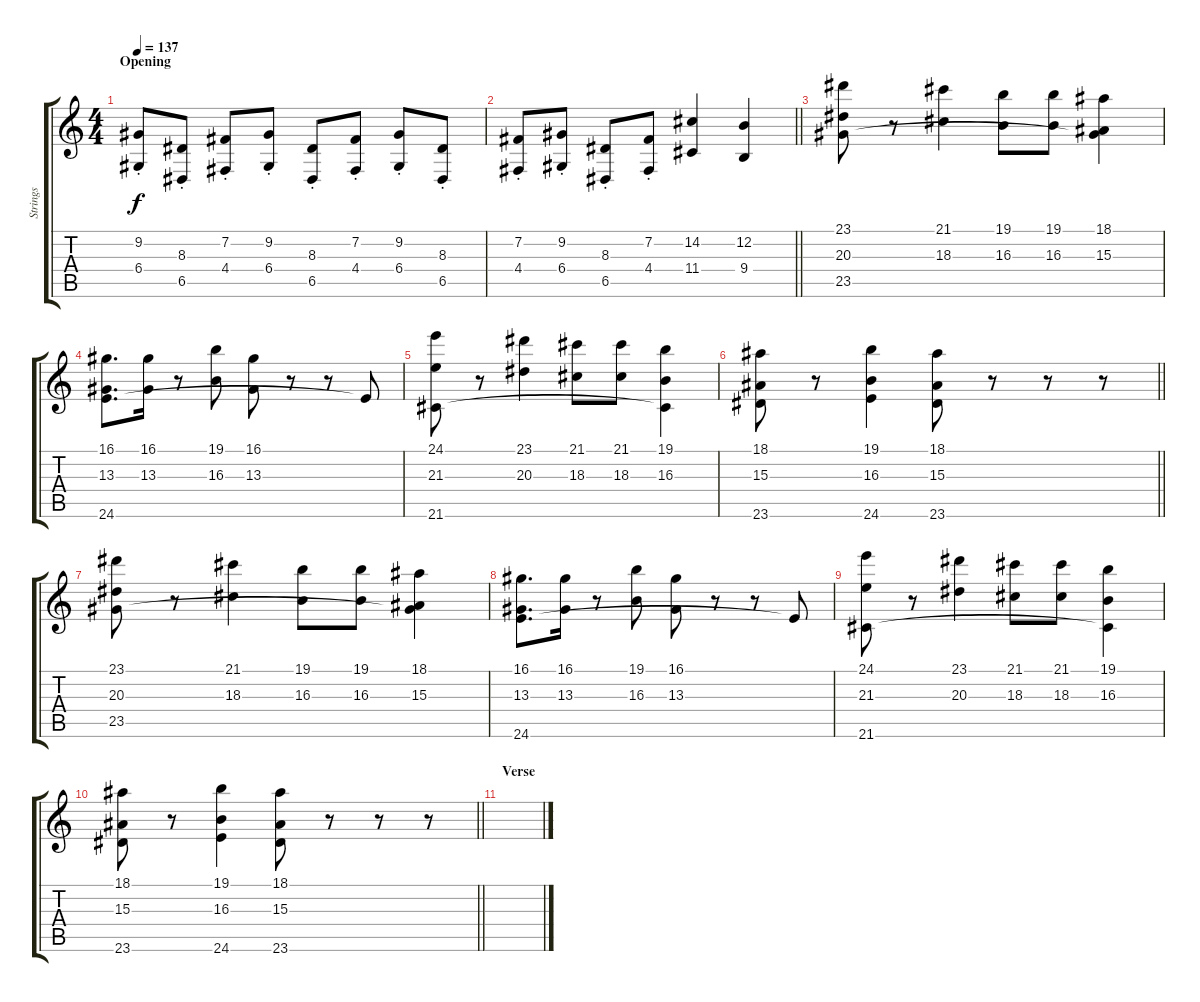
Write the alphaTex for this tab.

\track ("Strings" "Strings") {instrument stringensemble1}
\staff {score tabs}
\tuning (E4 B3 G3 D3 A2 E2) {hide}
\ts (4 4)
\section ("" "Opening")
\tempo 137
\clef g2
\ks c
(9.2{st} 6.4{st}).8{dy f instrument stringensemble1} (8.3{st} 6.5{st}).8 (7.2{st} 4.4{st}).8 (9.2{st} 6.4{st}).8 (8.3{st} 6.5{st}).8 (7.2{st} 4.4{st}).8 (9.2{st} 6.4{st}).8 (8.3{st} 6.5{st}).8 |
\barLineRight lightlight
(7.2{st} 4.4{st}).8 (9.2{st} 6.4{st}).8 (8.3{st} 6.5{st}).8 (7.2{st} 4.4{st}).8 (14.2 11.4).4 (12.2 9.4).4 |
(23.1 20.3 23.5).8 r.8 (21.1 18.3).4 (19.1 16.3).8 (19.1 16.3).8 (18.1 15.3 23.5{t}).4 |
(16.1 13.3 24.6).8{d} (16.1 13.3).16 r.8 (19.1 16.3).8 (16.1 13.3).8 r.8 r.8 24.6{t}.8 |
(24.1 21.3 21.6).8 r.8 (23.1 20.3).4 (21.1 18.3).8 (21.1 18.3).8 (19.1 16.3 21.6{t}).4 |
\barLineRight lightlight
(18.1 15.3 23.6).8 r.8 (19.1 16.3 24.6).4 (18.1 15.3 23.6).8 r.8 r.8 r.8 |
(23.1 20.3 23.5).8 r.8 (21.1 18.3).4 (19.1 16.3).8 (19.1 16.3).8 (18.1 15.3 23.5{t}).4 |
(16.1 13.3 24.6).8{d} (16.1 13.3).16 r.8 (19.1 16.3).8 (16.1 13.3).8 r.8 r.8 24.6{t}.8 |
(24.1 21.3 21.6).8 r.8 (23.1 20.3).4 (21.1 18.3).8 (21.1 18.3).8 (19.1 16.3 21.6{t}).4 |
\barLineRight lightlight
(18.1 15.3 23.6).8 r.8 (19.1 16.3 24.6).4 (18.1 15.3 23.6).8 r.8 r.8 r.8 |
\section ("" "Verse")
